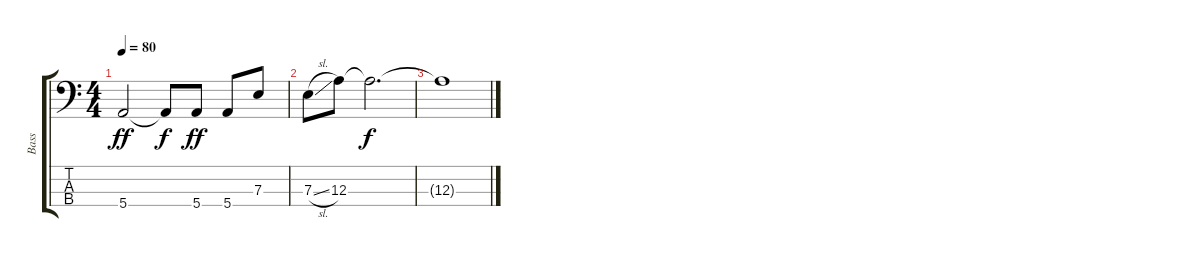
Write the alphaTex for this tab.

\track ("Bass" "Bass") {instrument electricbasspick}
\staff {score tabs}
\tuning (G2 D2 A1 E1) {hide}
\ts (4 4)
\tempo 80
\clef f4
\ks c
5.4.2{dy ff} 5.4{t}.8{dy f} 5.4.8{dy ff} 5.4.8 7.3.8 |
7.3{sl}.8 12.3.8 12.3{t}.2{d dy f} |
12.3{t}.1
